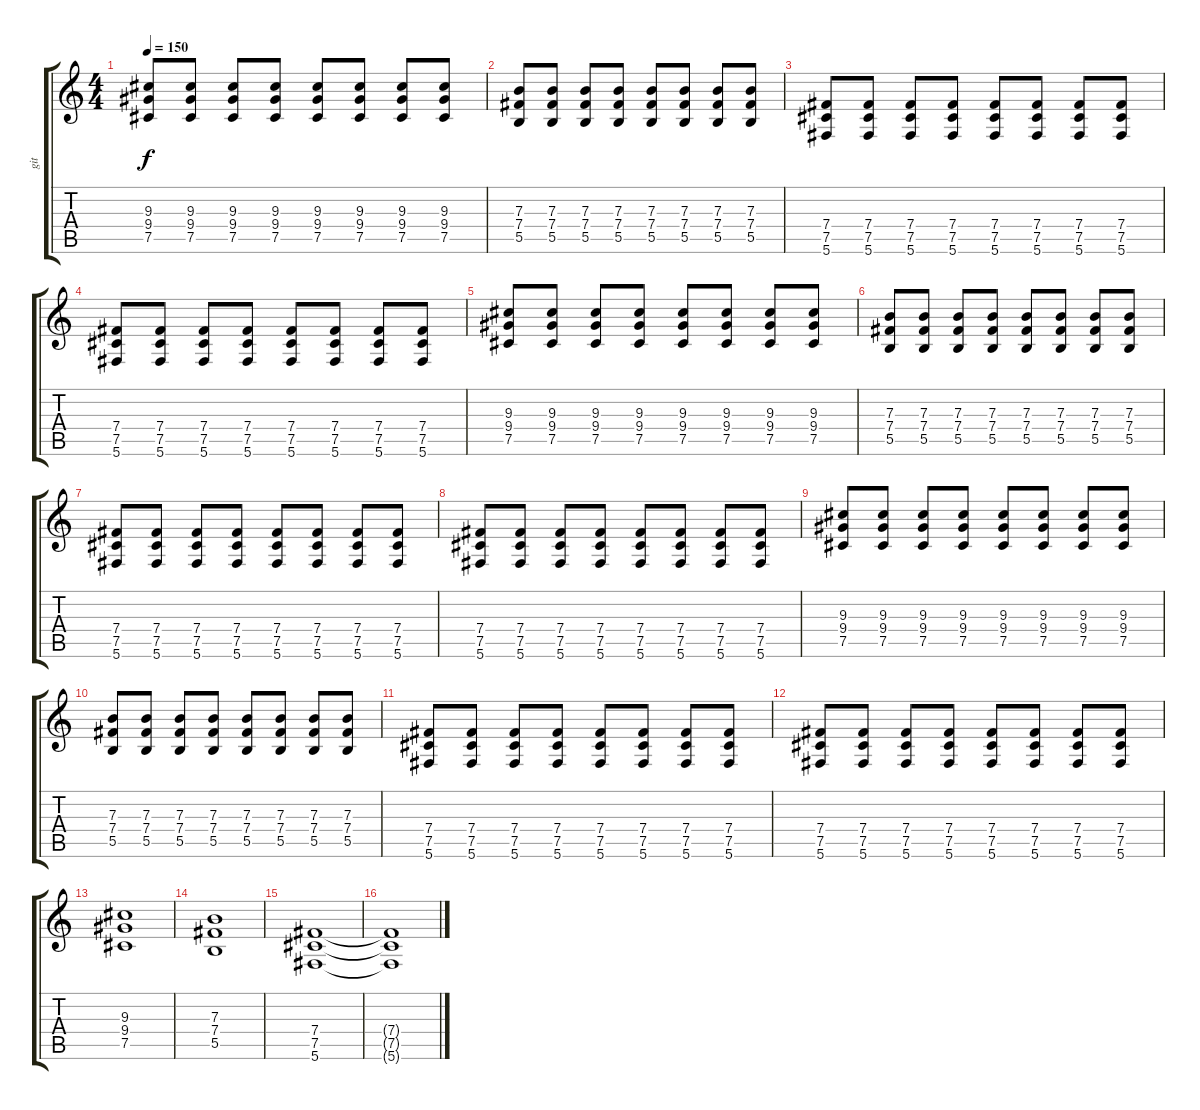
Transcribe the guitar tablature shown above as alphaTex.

\track ("git" "git") {instrument electricguitarclean}
\staff {score tabs}
\tuning (Db4 Ab3 E3 B2 Gb2 Db2) {hide}
\ts (4 4)
\tempo 150
\clef g2
\ks c
(9.3 9.4 7.5).8{dy f instrument distortionguitar} (9.3 9.4 7.5).8 (9.3 9.4 7.5).8 (9.3 9.4 7.5).8 (9.3 9.4 7.5).8 (9.3 9.4 7.5).8 (9.3 9.4 7.5).8 (9.3 9.4 7.5).8 |
(7.3 7.4 5.5).8 (7.3 7.4 5.5).8 (7.3 7.4 5.5).8 (7.3 7.4 5.5).8 (7.3 7.4 5.5).8 (7.3 7.4 5.5).8 (7.3 7.4 5.5).8 (7.3 7.4 5.5).8 |
(7.4 7.5 5.6).8 (7.4 7.5 5.6).8 (7.4 7.5 5.6).8 (7.4 7.5 5.6).8 (7.4 7.5 5.6).8 (7.4 7.5 5.6).8 (7.4 7.5 5.6).8 (7.4 7.5 5.6).8 |
(7.4 7.5 5.6).8 (7.4 7.5 5.6).8 (7.4 7.5 5.6).8 (7.4 7.5 5.6).8 (7.4 7.5 5.6).8 (7.4 7.5 5.6).8 (7.4 7.5 5.6).8 (7.4 7.5 5.6).8 |
(9.3 9.4 7.5).8 (9.3 9.4 7.5).8 (9.3 9.4 7.5).8 (9.3 9.4 7.5).8 (9.3 9.4 7.5).8 (9.3 9.4 7.5).8 (9.3 9.4 7.5).8 (9.3 9.4 7.5).8 |
(7.3 7.4 5.5).8 (7.3 7.4 5.5).8 (7.3 7.4 5.5).8 (7.3 7.4 5.5).8 (7.3 7.4 5.5).8 (7.3 7.4 5.5).8 (7.3 7.4 5.5).8 (7.3 7.4 5.5).8 |
(7.4 7.5 5.6).8 (7.4 7.5 5.6).8 (7.4 7.5 5.6).8 (7.4 7.5 5.6).8 (7.4 7.5 5.6).8 (7.4 7.5 5.6).8 (7.4 7.5 5.6).8 (7.4 7.5 5.6).8 |
(7.4 7.5 5.6).8 (7.4 7.5 5.6).8 (7.4 7.5 5.6).8 (7.4 7.5 5.6).8 (7.4 7.5 5.6).8 (7.4 7.5 5.6).8 (7.4 7.5 5.6).8 (7.4 7.5 5.6).8 |
(9.3 9.4 7.5).8 (9.3 9.4 7.5).8 (9.3 9.4 7.5).8 (9.3 9.4 7.5).8 (9.3 9.4 7.5).8 (9.3 9.4 7.5).8 (9.3 9.4 7.5).8 (9.3 9.4 7.5).8 |
(7.3 7.4 5.5).8 (7.3 7.4 5.5).8 (7.3 7.4 5.5).8 (7.3 7.4 5.5).8 (7.3 7.4 5.5).8 (7.3 7.4 5.5).8 (7.3 7.4 5.5).8 (7.3 7.4 5.5).8 |
(7.4 7.5 5.6).8 (7.4 7.5 5.6).8 (7.4 7.5 5.6).8 (7.4 7.5 5.6).8 (7.4 7.5 5.6).8 (7.4 7.5 5.6).8 (7.4 7.5 5.6).8 (7.4 7.5 5.6).8 |
(7.4 7.5 5.6).8 (7.4 7.5 5.6).8 (7.4 7.5 5.6).8 (7.4 7.5 5.6).8 (7.4 7.5 5.6).8 (7.4 7.5 5.6).8 (7.4 7.5 5.6).8 (7.4 7.5 5.6).8 |
(9.3 9.4 7.5).1 |
(7.3 7.4 5.5).1 |
(7.4 7.5 5.6).1 |
(7.4{t} 7.5{t} 5.6{t}).1
